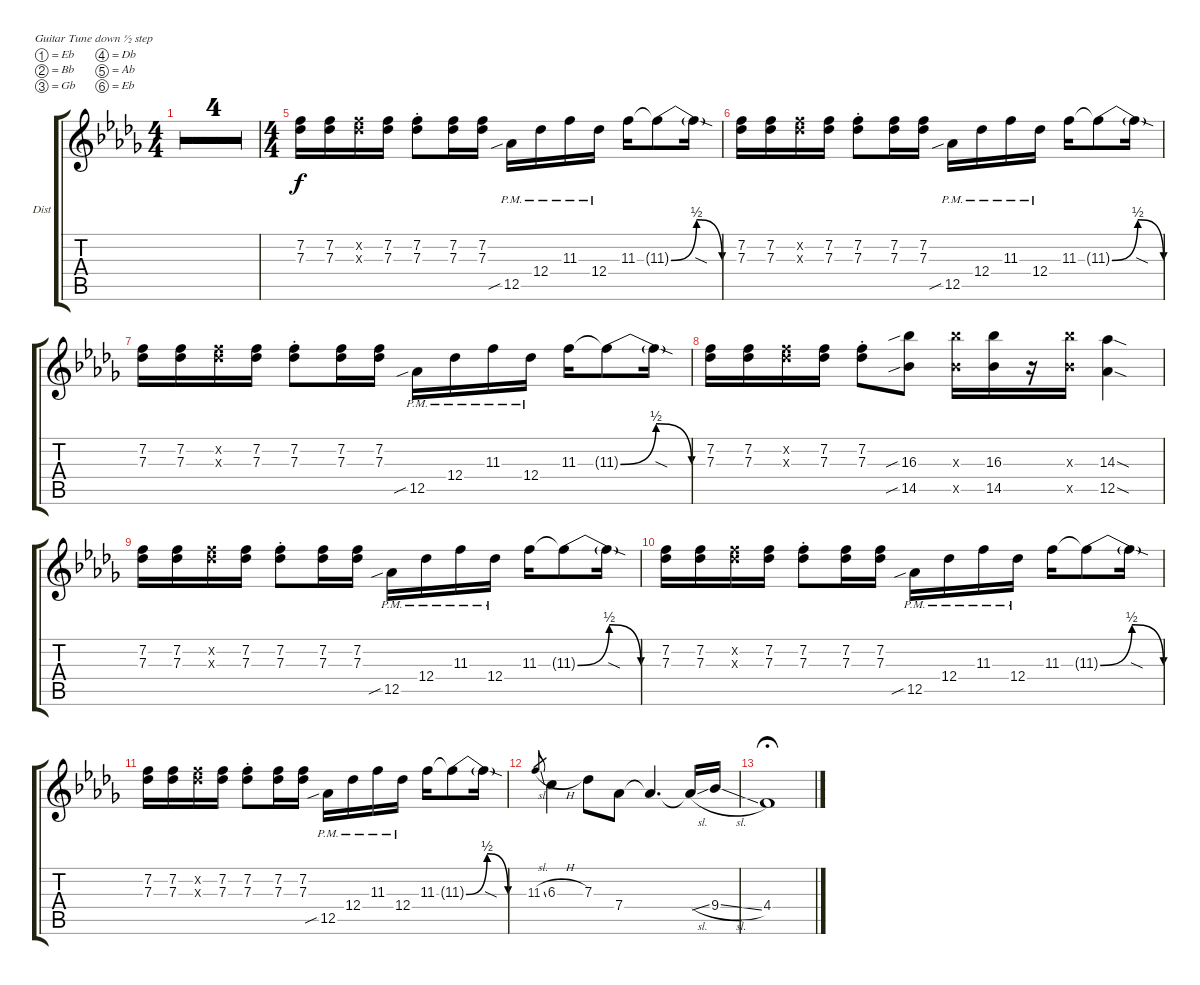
\bracketExtendMode groupsimilarinstruments
\firstSystemTrackNameOrientation horizontal
\otherSystemsTrackNameOrientation horizontal
\track ("E-Guitar (Distortion)(Main Lead)" "Dist") {multiBarRest instrument distortionguitar}
\staff {score tabs}
\tuning (Eb4 Bb3 Gb3 Db3 Ab2 Eb2)
\ts (4 4)
\tempo 87
\clef g2
\ks db
|
|
|
\ts (2 4)
|
\ts (4 4)
(7.2 7.3).16 (7.3 7.2).16 (7.3{x} 7.2{x}).16 (7.3 7.2).16 (7.2{st} 7.3{st}).8 (7.3 7.2).16 (7.2 7.3).16 12.5{sib pm}.16 12.4{pm}.16 11.3{pm}.16 12.4{pm}.16 11.3.16 11.3{be (bendrelease 0 0 10.2 2 20.4 2 30 0) t}.8 11.3{sod t}.16 |
(7.2 7.3).16 (7.3 7.2).16 (7.3{x} 7.2{x}).16 (7.3 7.2).16 (7.2{st} 7.3{st}).8 (7.3 7.2).16 (7.2 7.3).16 12.5{sib pm}.16 12.4{pm}.16 11.3{pm}.16 12.4{pm}.16 11.3.16 11.3{be (bendrelease 0 0 10.2 2 20.4 2 30 0) t}.8 11.3{sod t}.16 |
(7.2 7.3).16 (7.3 7.2).16 (7.3{x} 7.2{x}).16 (7.3 7.2).16 (7.2{st} 7.3{st}).8 (7.3 7.2).16 (7.2 7.3).16 12.5{sib pm}.16 12.4{pm}.16 11.3{pm}.16 12.4{pm}.16 11.3.16 11.3{be (bendrelease 0 0 10.2 2 20.4 2 30 0) t}.8 11.3{sod t}.16 |
(7.2 7.3).16 (7.3 7.2).16 (7.3{x} 7.2{x}).16 (7.3 7.2).16 (7.2{st} 7.3{st}).8 (16.3{sib} 14.5{sib}).8 (16.3{x} 14.5{x}).16 (16.3 14.5).16 r.16 (14.5{x} 16.3{x}).16 (14.3{sod} 12.5{sod}).4 |
(7.2 7.3).16 (7.3 7.2).16 (7.3{x} 7.2{x}).16 (7.3 7.2).16 (7.2{st} 7.3{st}).8 (7.3 7.2).16 (7.2 7.3).16 12.5{sib pm}.16 12.4{pm}.16 11.3{pm}.16 12.4{pm}.16 11.3.16 11.3{be (bendrelease 0 0 10.2 2 20.4 2 30 0) t}.8 11.3{sod t}.16 |
(7.2 7.3).16 (7.3 7.2).16 (7.3{x} 7.2{x}).16 (7.3 7.2).16 (7.2{st} 7.3{st}).8 (7.3 7.2).16 (7.2 7.3).16 12.5{sib pm}.16 12.4{pm}.16 11.3{pm}.16 12.4{pm}.16 11.3.16 11.3{be (bendrelease 0 0 10.2 2 20.4 2 30 0) t}.8 11.3{sod t}.16 |
(7.2 7.3).16 (7.3 7.2).16 (7.3{x} 7.2{x}).16 (7.3 7.2).16 (7.2{st} 7.3{st}).8 (7.3 7.2).16 (7.2 7.3).16 12.5{sib pm}.16 12.4{pm}.16 11.3{pm}.16 12.4{pm}.16 11.3.16 11.3{be (bendrelease 0 0 10.2 2 20.4 2 30 0) t}.8 11.3{sod t}.16 |
11.3{sl}.8{gr} 6.3{h}.4 7.3.8 7.4.8 7.4{t}.4{d} 7.4{sl t}.16 9.4{sl}.16 |
4.4.1{fermata (medium 0.5)}
